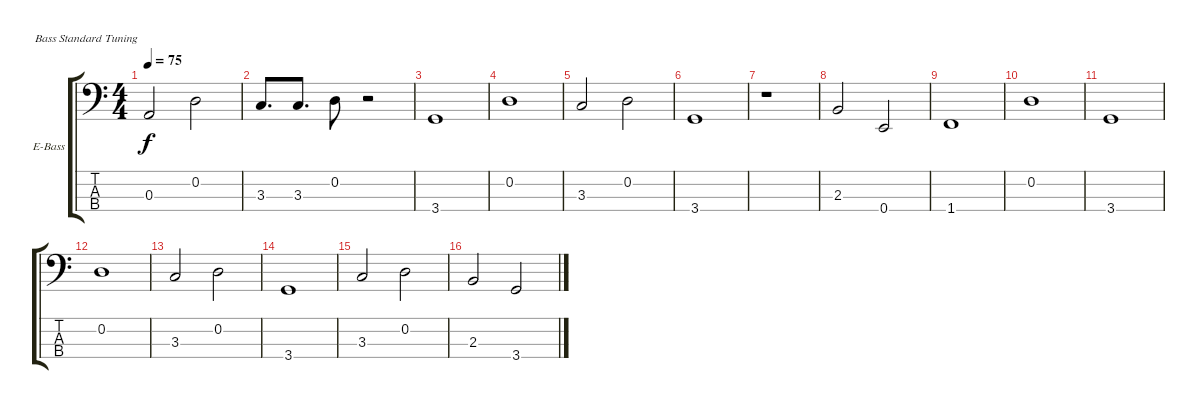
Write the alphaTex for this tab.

\bracketExtendMode groupsimilarinstruments
\firstSystemTrackNameOrientation horizontal
\otherSystemsTrackNameOrientation horizontal
\track ("Bass" "E-Bass") {instrument electricbassfinger}
\staff {score tabs}
\tuning (G2 D2 A1 E1)
\ts (4 4)
\tempo 75
\clef f4
\ks c
0.3.2{dy f} 0.2.2 |
3.3.8{d} 3.3.8{d} 0.2.8 r.2 |
3.4.1 |
0.2.1 |
3.3.2 0.2.2 |
3.4.1 |
r.1 |
2.3.2 0.4.2 |
1.4.1 |
0.2.1 |
3.4.1 |
0.2.1 |
3.3.2 0.2.2 |
3.4.1 |
3.3.2 0.2.2 |
2.3.2 3.4.2
